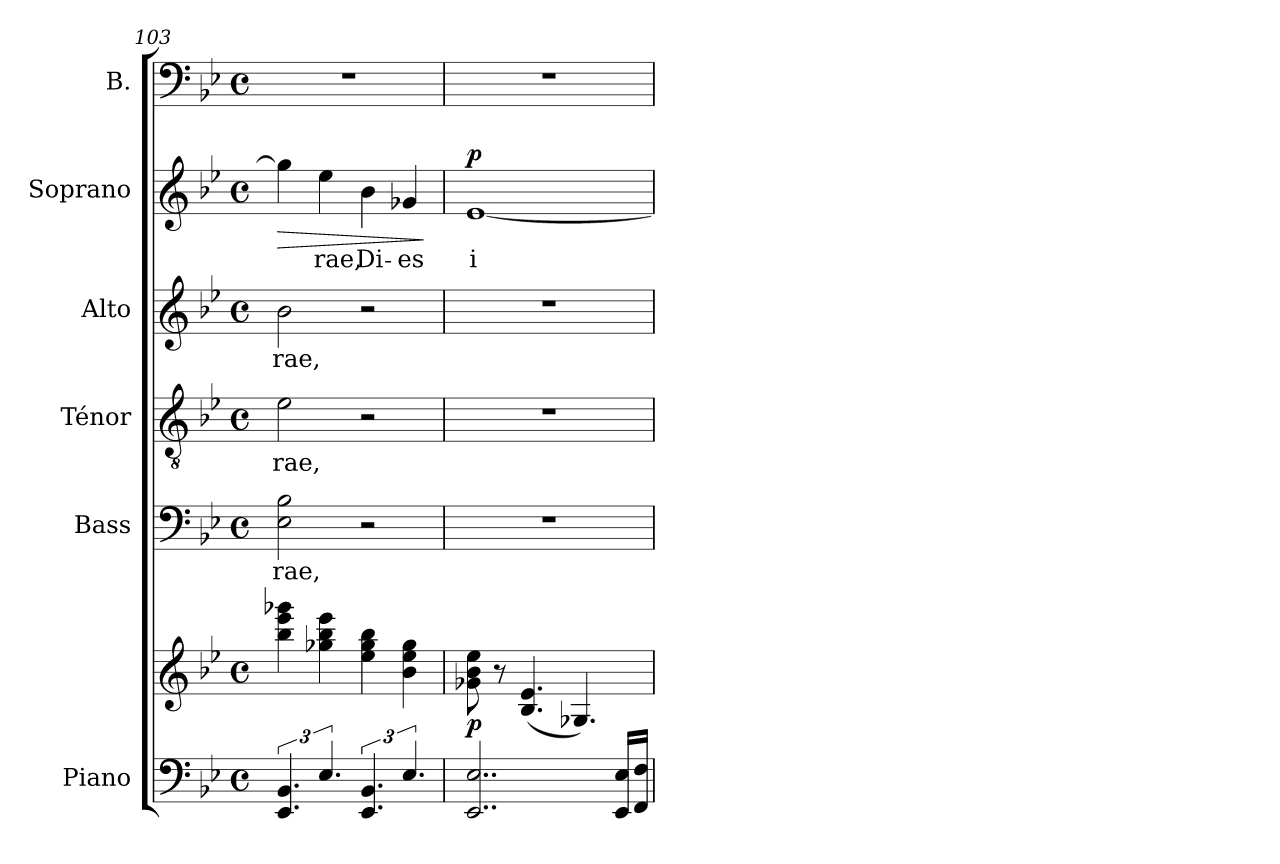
**kern	**kern	**dynam	**kern	**text	**kern	**text	**kern	**text	**kern	**text	**dynam	**kern
*part6	*part6	*part6	*part5	*part5	*part4	*part4	*part3	*part3	*part2	*part2	*part2	*part1
*staff7	*staff6	*staff6/7	*staff5	*staff5	*staff4	*staff4	*staff3	*staff3	*staff2	*staff2	*staff2	*staff1
*I"Piano	*	*	*I"Bass	*	*I"Ténor	*	*I"Alto	*	*I"Soprano	*	*	*I"B.
*I'Pno.	*	*	*I'B.	*	*I'T.	*	*I'A.	*	*I'S.	*	*	*I'B.
*clefF4	*clefG2	*	*clefF4	*	*clefGv2	*	*clefG2	*	*clefG2	*	*	*clefF4
*k[b-e-]	*k[b-e-]	*	*k[b-e-]	*	*k[b-e-]	*	*k[b-e-]	*	*k[b-e-]	*	*	*k[b-e-]
*M4/4	*M4/4	*	*M4/4	*	*M4/4	*	*M4/4	*	*M4/4	*	*	*M4/4
*met(c)	*met(c)	*	*met(c)	*	*met(c)	*	*met(c)	*	*met(c)	*	*	*met(c)
=103	=103	=103	=103	=103	=103	=103	=103	=103	=103	=103	=103	=103
!	!	!	!	!	!	!	!	!	!	!	!LO:HP:b	!
6.EE-/ 6.BB-/	4bb-\ 4eee-\ 4ggg-X\	.	2E-\ 2B-\	-rae,	2e-\	-rae,	2b-\	-rae,	4gg-\]	.	>	1r
6.E-/	4gg-X\ 4bb-\ 4eee-\	.	.	.	.	.	.	.	4ee-\	-rae,	.	.
6.EE-/ 6.BB-/	4ee-\ 4gg-\ 4bb-\	.	2r	.	2r	.	2r	.	4b-\	Di-	.	.
6.E-/	4b-\ 4ee-\ 4gg-\	.	.	.	.	.	.	.	4g-X/	-es	.	.
.	.	.	.	.	.	.	.	.	.	.	]	.
=104	=104	=104	=104	=104	=104	=104	=104	=104	=104	=104	=104	=104
!	!	!LO:DY:a=2	!	!	!	!	!	!	!	!	!LO:DY:a	!
2..EE-/ 2..E-/	8g-X\ 8b-\ 8ee-\	p	1r	.	1r	.	1r	.	[1e-	i-	p	1r
.	8r	.	.	.	.	.	.	.	.	.	.	.
.	(4.B-/ 4.e-/	.	.	.	.	.	.	.	.	.	.	.
.	4.G-X/)	.	.	.	.	.	.	.	.	.	.	.
16EE-/ 16E-/LL	.	.	.	.	.	.	.	.	.	.	.	.
16FF/ 16F/JJ	.	.	.	.	.	.	.	.	.	.	.	.
=	=	=	=	=	=	=	=	=	=	=	=	=
*-	*-	*-	*-	*-	*-	*-	*-	*-	*-	*-	*-	*-
